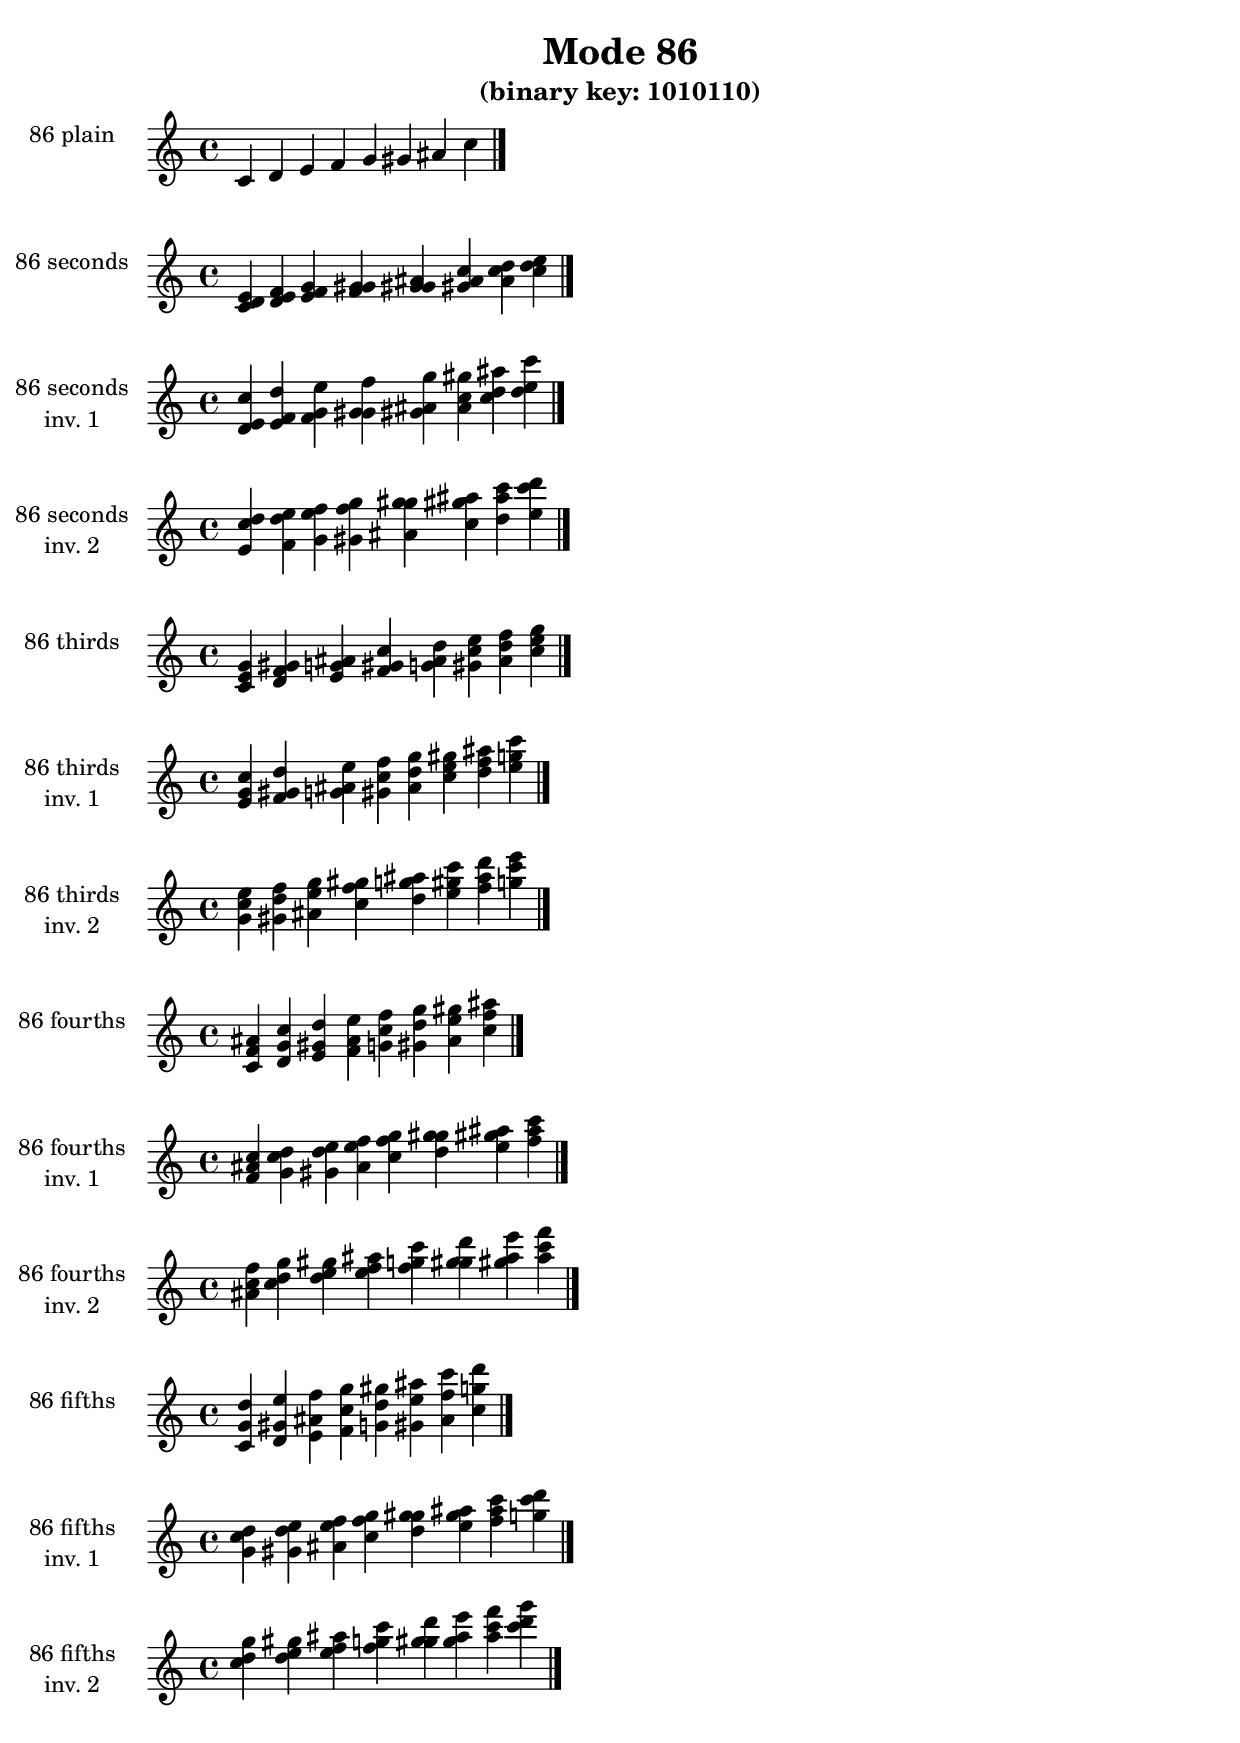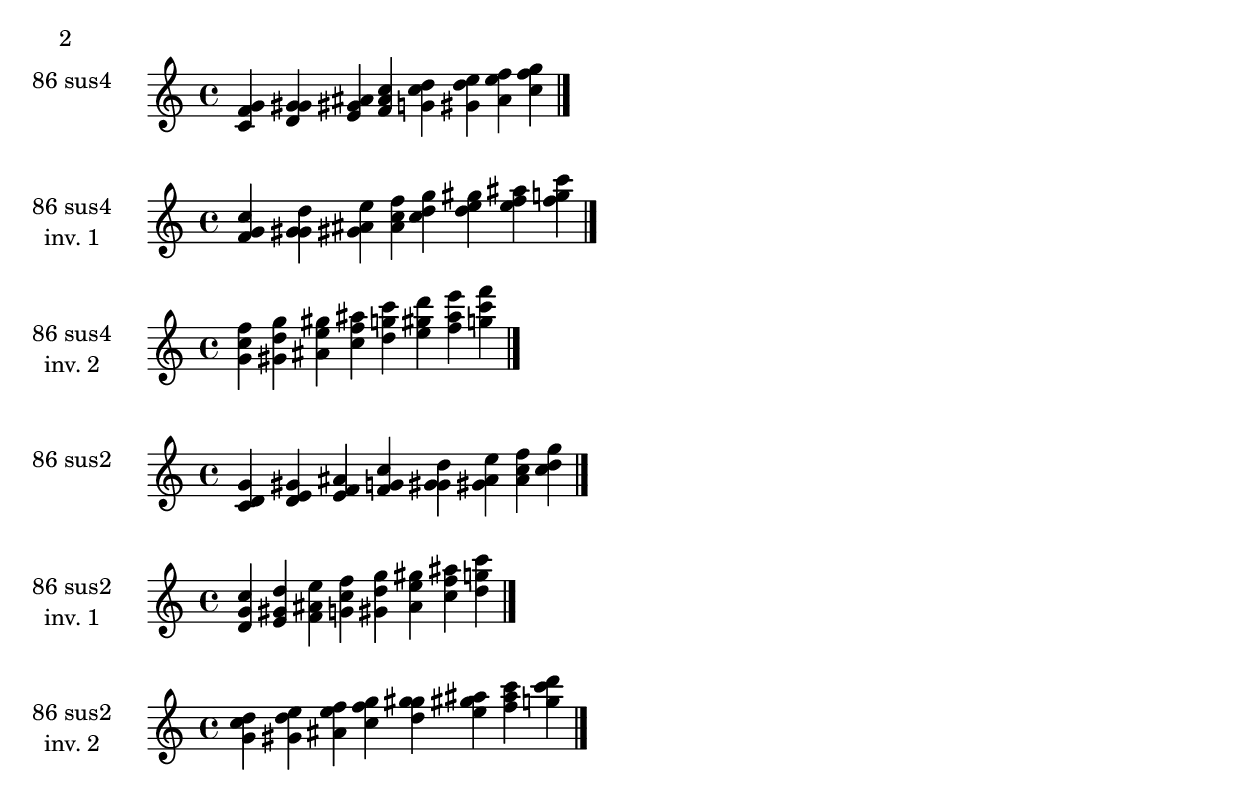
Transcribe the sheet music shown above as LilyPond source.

\version "2.19.0"

\header {
  title = "Mode 86"
  subtitle = "(binary key: 1010110)"
 %% Remove default LilyPond tagline
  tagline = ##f
}

\paper {
  #(set-paper-size "a4")
}

global = {
  \key c \major
  \time 4/4
  \tempo 4=100
}

\book {
  \score {
    \new Staff \with {
      instrumentName =  \markup { \column {
         \hcenter-in #14 \line { 86 plain }
         \hcenter-in #14 \line {  } } }
      midiInstrument = "oboe"
    } { \accidentalStyle "default"
        \cadenzaOn c' d' e' f' g' gis' ais' c''  \cadenzaOff \bar "|." }
    \layout { }
  }
  \score {
    \new Staff \with {
      instrumentName =  \markup { \column {
         \hcenter-in #14 \line { 86 seconds }
         \hcenter-in #14 \line {  } } }
      midiInstrument = "oboe"
    } { \accidentalStyle "default"
        \cadenzaOn <c' d' e'> <d' e' f'> <e' f' g'> <f' g' gis'> <g' gis' ais'> <gis' ais' c''> <ais' c'' d''> <c'' d'' e''>  \cadenzaOff \bar "|." }
    \layout { }
  }
  \score {
    \new Staff \with {
      instrumentName =  \markup { \column {
         \hcenter-in #14 \line { 86 seconds }
         \hcenter-in #14 \line { inv. 1 } } }
      midiInstrument = "oboe"
    } { \accidentalStyle "default"
        \cadenzaOn <d' e' c''> <e' f' d''> <f' g' e''> <g' gis' f''> <gis' ais' g''> <ais' c'' gis''> <c'' d'' ais''> <d'' e'' c'''>  \cadenzaOff \bar "|." }
    \layout { }
  }
  \score {
    \new Staff \with {
      instrumentName =  \markup { \column {
         \hcenter-in #14 \line { 86 seconds }
         \hcenter-in #14 \line { inv. 2 } } }
      midiInstrument = "oboe"
    } { \accidentalStyle "default"
        \cadenzaOn <e' c'' d''> <f' d'' e''> <g' e'' f''> <gis' f'' g''> <ais' g'' gis''> <c'' gis'' ais''> <d'' ais'' c'''> <e'' c''' d'''>  \cadenzaOff \bar "|." }
    \layout { }
  }
  \score {
    \new Staff \with {
      instrumentName =  \markup { \column {
         \hcenter-in #14 \line { 86 thirds }
         \hcenter-in #14 \line {  } } }
      midiInstrument = "oboe"
    } { \accidentalStyle "default"
        \cadenzaOn <c' e' g'> <d' f' gis'> <e' g' ais'> <f' gis' c''> <g' ais' d''> <gis' c'' e''> <ais' d'' f''> <c'' e'' g''>  \cadenzaOff \bar "|." }
    \layout { }
  }
  \score {
    \new Staff \with {
      instrumentName =  \markup { \column {
         \hcenter-in #14 \line { 86 thirds }
         \hcenter-in #14 \line { inv. 1 } } }
      midiInstrument = "oboe"
    } { \accidentalStyle "default"
        \cadenzaOn <e' g' c''> <f' gis' d''> <g' ais' e''> <gis' c'' f''> <ais' d'' g''> <c'' e'' gis''> <d'' f'' ais''> <e'' g'' c'''>  \cadenzaOff \bar "|." }
    \layout { }
  }
  \score {
    \new Staff \with {
      instrumentName =  \markup { \column {
         \hcenter-in #14 \line { 86 thirds }
         \hcenter-in #14 \line { inv. 2 } } }
      midiInstrument = "oboe"
    } { \accidentalStyle "default"
        \cadenzaOn <g' c'' e''> <gis' d'' f''> <ais' e'' g''> <c'' f'' gis''> <d'' g'' ais''> <e'' gis'' c'''> <f'' ais'' d'''> <g'' c''' e'''>  \cadenzaOff \bar "|." }
    \layout { }
  }
  \score {
    \new Staff \with {
      instrumentName =  \markup { \column {
         \hcenter-in #14 \line { 86 fourths }
         \hcenter-in #14 \line {  } } }
      midiInstrument = "oboe"
    } { \accidentalStyle "default"
        \cadenzaOn <c' f' ais'> <d' g' c''> <e' gis' d''> <f' ais' e''> <g' c'' f''> <gis' d'' g''> <ais' e'' gis''> <c'' f'' ais''>  \cadenzaOff \bar "|." }
    \layout { }
  }
  \score {
    \new Staff \with {
      instrumentName =  \markup { \column {
         \hcenter-in #14 \line { 86 fourths }
         \hcenter-in #14 \line { inv. 1 } } }
      midiInstrument = "oboe"
    } { \accidentalStyle "default"
        \cadenzaOn <f' ais' c''> <g' c'' d''> <gis' d'' e''> <ais' e'' f''> <c'' f'' g''> <d'' g'' gis''> <e'' gis'' ais''> <f'' ais'' c'''>  \cadenzaOff \bar "|." }
    \layout { }
  }
  \score {
    \new Staff \with {
      instrumentName =  \markup { \column {
         \hcenter-in #14 \line { 86 fourths }
         \hcenter-in #14 \line { inv. 2 } } }
      midiInstrument = "oboe"
    } { \accidentalStyle "default"
        \cadenzaOn <ais' c'' f''> <c'' d'' g''> <d'' e'' gis''> <e'' f'' ais''> <f'' g'' c'''> <g'' gis'' d'''> <gis'' ais'' e'''> <ais'' c''' f'''>  \cadenzaOff \bar "|." }
    \layout { }
  }
  \score {
    \new Staff \with {
      instrumentName =  \markup { \column {
         \hcenter-in #14 \line { 86 fifths }
         \hcenter-in #14 \line {  } } }
      midiInstrument = "oboe"
    } { \accidentalStyle "default"
        \cadenzaOn <c' g' d''> <d' gis' e''> <e' ais' f''> <f' c'' g''> <g' d'' gis''> <gis' e'' ais''> <ais' f'' c'''> <c'' g'' d'''>  \cadenzaOff \bar "|." }
    \layout { }
  }
  \score {
    \new Staff \with {
      instrumentName =  \markup { \column {
         \hcenter-in #14 \line { 86 fifths }
         \hcenter-in #14 \line { inv. 1 } } }
      midiInstrument = "oboe"
    } { \accidentalStyle "default"
        \cadenzaOn <g' d'' c''> <gis' e'' d''> <ais' f'' e''> <c'' g'' f''> <d'' gis'' g''> <e'' ais'' gis''> <f'' c''' ais''> <g'' d''' c'''>  \cadenzaOff \bar "|." }
    \layout { }
  }
  \score {
    \new Staff \with {
      instrumentName =  \markup { \column {
         \hcenter-in #14 \line { 86 fifths }
         \hcenter-in #14 \line { inv. 2 } } }
      midiInstrument = "oboe"
    } { \accidentalStyle "default"
        \cadenzaOn <d'' c'' g''> <e'' d'' gis''> <f'' e'' ais''> <g'' f'' c'''> <gis'' g'' d'''> <ais'' gis'' e'''> <c''' ais'' f'''> <d''' c''' g'''>  \cadenzaOff \bar "|." }
    \layout { }
  }
  \score {
    \new Staff \with {
      instrumentName =  \markup { \column {
         \hcenter-in #14 \line { 86 sus4 }
         \hcenter-in #14 \line {  } } }
      midiInstrument = "oboe"
    } { \accidentalStyle "default"
        \cadenzaOn <c' f' g'> <d' g' gis'> <e' gis' ais'> <f' ais' c''> <g' c'' d''> <gis' d'' e''> <ais' e'' f''> <c'' f'' g''>  \cadenzaOff \bar "|." }
    \layout { }
  }
  \score {
    \new Staff \with {
      instrumentName =  \markup { \column {
         \hcenter-in #14 \line { 86 sus4 }
         \hcenter-in #14 \line { inv. 1 } } }
      midiInstrument = "oboe"
    } { \accidentalStyle "default"
        \cadenzaOn <f' g' c''> <g' gis' d''> <gis' ais' e''> <ais' c'' f''> <c'' d'' g''> <d'' e'' gis''> <e'' f'' ais''> <f'' g'' c'''>  \cadenzaOff \bar "|." }
    \layout { }
  }
  \score {
    \new Staff \with {
      instrumentName =  \markup { \column {
         \hcenter-in #14 \line { 86 sus4 }
         \hcenter-in #14 \line { inv. 2 } } }
      midiInstrument = "oboe"
    } { \accidentalStyle "default"
        \cadenzaOn <g' c'' f''> <gis' d'' g''> <ais' e'' gis''> <c'' f'' ais''> <d'' g'' c'''> <e'' gis'' d'''> <f'' ais'' e'''> <g'' c''' f'''>  \cadenzaOff \bar "|." }
    \layout { }
  }
  \score {
    \new Staff \with {
      instrumentName =  \markup { \column {
         \hcenter-in #14 \line { 86 sus2 }
         \hcenter-in #14 \line {  } } }
      midiInstrument = "oboe"
    } { \accidentalStyle "default"
        \cadenzaOn <c' d' g'> <d' e' gis'> <e' f' ais'> <f' g' c''> <g' gis' d''> <gis' ais' e''> <ais' c'' f''> <c'' d'' g''>  \cadenzaOff \bar "|." }
    \layout { }
  }
  \score {
    \new Staff \with {
      instrumentName =  \markup { \column {
         \hcenter-in #14 \line { 86 sus2 }
         \hcenter-in #14 \line { inv. 1 } } }
      midiInstrument = "oboe"
    } { \accidentalStyle "default"
        \cadenzaOn <d' g' c''> <e' gis' d''> <f' ais' e''> <g' c'' f''> <gis' d'' g''> <ais' e'' gis''> <c'' f'' ais''> <d'' g'' c'''>  \cadenzaOff \bar "|." }
    \layout { }
  }
  \score {
    \new Staff \with {
      instrumentName =  \markup { \column {
         \hcenter-in #14 \line { 86 sus2 }
         \hcenter-in #14 \line { inv. 2 } } }
      midiInstrument = "oboe"
    } { \accidentalStyle "default"
        \cadenzaOn <g' c'' d''> <gis' d'' e''> <ais' e'' f''> <c'' f'' g''> <d'' g'' gis''> <e'' gis'' ais''> <f'' ais'' c'''> <g'' c''' d'''>  \cadenzaOff \bar "|." }
    \layout { }
  }
}

\book {
  \bookOutputSuffix "plain_"
  \score {
    \new Staff \with {
      instrumentName =  \markup { \column {
         \hcenter-in #14 \line { 86 plain }
         \hcenter-in #14 \line {  } } }
      midiInstrument = "oboe"
    } { \accidentalStyle "default"
        \cadenzaOn c' d' e' f' g' gis' ais' c''  \cadenzaOff \bar "|." }
    \midi { }
  }
}
\book {
  \bookOutputSuffix "seconds_"
  \score {
    \new Staff \with {
      instrumentName =  \markup { \column {
         \hcenter-in #14 \line { 86 seconds }
         \hcenter-in #14 \line {  } } }
      midiInstrument = "oboe"
    } { \accidentalStyle "default"
        \cadenzaOn <c' d' e'> <d' e' f'> <e' f' g'> <f' g' gis'> <g' gis' ais'> <gis' ais' c''> <ais' c'' d''> <c'' d'' e''>  \cadenzaOff \bar "|." }
    \midi { }
  }
}
\book {
  \bookOutputSuffix "seconds_inv. 1"
  \score {
    \new Staff \with {
      instrumentName =  \markup { \column {
         \hcenter-in #14 \line { 86 seconds }
         \hcenter-in #14 \line { inv. 1 } } }
      midiInstrument = "oboe"
    } { \accidentalStyle "default"
        \cadenzaOn <d' e' c''> <e' f' d''> <f' g' e''> <g' gis' f''> <gis' ais' g''> <ais' c'' gis''> <c'' d'' ais''> <d'' e'' c'''>  \cadenzaOff \bar "|." }
    \midi { }
  }
}
\book {
  \bookOutputSuffix "seconds_inv. 2"
  \score {
    \new Staff \with {
      instrumentName =  \markup { \column {
         \hcenter-in #14 \line { 86 seconds }
         \hcenter-in #14 \line { inv. 2 } } }
      midiInstrument = "oboe"
    } { \accidentalStyle "default"
        \cadenzaOn <e' c'' d''> <f' d'' e''> <g' e'' f''> <gis' f'' g''> <ais' g'' gis''> <c'' gis'' ais''> <d'' ais'' c'''> <e'' c''' d'''>  \cadenzaOff \bar "|." }
    \midi { }
  }
}
\book {
  \bookOutputSuffix "thirds_"
  \score {
    \new Staff \with {
      instrumentName =  \markup { \column {
         \hcenter-in #14 \line { 86 thirds }
         \hcenter-in #14 \line {  } } }
      midiInstrument = "oboe"
    } { \accidentalStyle "default"
        \cadenzaOn <c' e' g'> <d' f' gis'> <e' g' ais'> <f' gis' c''> <g' ais' d''> <gis' c'' e''> <ais' d'' f''> <c'' e'' g''>  \cadenzaOff \bar "|." }
    \midi { }
  }
}
\book {
  \bookOutputSuffix "thirds_inv. 1"
  \score {
    \new Staff \with {
      instrumentName =  \markup { \column {
         \hcenter-in #14 \line { 86 thirds }
         \hcenter-in #14 \line { inv. 1 } } }
      midiInstrument = "oboe"
    } { \accidentalStyle "default"
        \cadenzaOn <e' g' c''> <f' gis' d''> <g' ais' e''> <gis' c'' f''> <ais' d'' g''> <c'' e'' gis''> <d'' f'' ais''> <e'' g'' c'''>  \cadenzaOff \bar "|." }
    \midi { }
  }
}
\book {
  \bookOutputSuffix "thirds_inv. 2"
  \score {
    \new Staff \with {
      instrumentName =  \markup { \column {
         \hcenter-in #14 \line { 86 thirds }
         \hcenter-in #14 \line { inv. 2 } } }
      midiInstrument = "oboe"
    } { \accidentalStyle "default"
        \cadenzaOn <g' c'' e''> <gis' d'' f''> <ais' e'' g''> <c'' f'' gis''> <d'' g'' ais''> <e'' gis'' c'''> <f'' ais'' d'''> <g'' c''' e'''>  \cadenzaOff \bar "|." }
    \midi { }
  }
}
\book {
  \bookOutputSuffix "fourths_"
  \score {
    \new Staff \with {
      instrumentName =  \markup { \column {
         \hcenter-in #14 \line { 86 fourths }
         \hcenter-in #14 \line {  } } }
      midiInstrument = "oboe"
    } { \accidentalStyle "default"
        \cadenzaOn <c' f' ais'> <d' g' c''> <e' gis' d''> <f' ais' e''> <g' c'' f''> <gis' d'' g''> <ais' e'' gis''> <c'' f'' ais''>  \cadenzaOff \bar "|." }
    \midi { }
  }
}
\book {
  \bookOutputSuffix "fourths_inv. 1"
  \score {
    \new Staff \with {
      instrumentName =  \markup { \column {
         \hcenter-in #14 \line { 86 fourths }
         \hcenter-in #14 \line { inv. 1 } } }
      midiInstrument = "oboe"
    } { \accidentalStyle "default"
        \cadenzaOn <f' ais' c''> <g' c'' d''> <gis' d'' e''> <ais' e'' f''> <c'' f'' g''> <d'' g'' gis''> <e'' gis'' ais''> <f'' ais'' c'''>  \cadenzaOff \bar "|." }
    \midi { }
  }
}
\book {
  \bookOutputSuffix "fourths_inv. 2"
  \score {
    \new Staff \with {
      instrumentName =  \markup { \column {
         \hcenter-in #14 \line { 86 fourths }
         \hcenter-in #14 \line { inv. 2 } } }
      midiInstrument = "oboe"
    } { \accidentalStyle "default"
        \cadenzaOn <ais' c'' f''> <c'' d'' g''> <d'' e'' gis''> <e'' f'' ais''> <f'' g'' c'''> <g'' gis'' d'''> <gis'' ais'' e'''> <ais'' c''' f'''>  \cadenzaOff \bar "|." }
    \midi { }
  }
}
\book {
  \bookOutputSuffix "fifths_"
  \score {
    \new Staff \with {
      instrumentName =  \markup { \column {
         \hcenter-in #14 \line { 86 fifths }
         \hcenter-in #14 \line {  } } }
      midiInstrument = "oboe"
    } { \accidentalStyle "default"
        \cadenzaOn <c' g' d''> <d' gis' e''> <e' ais' f''> <f' c'' g''> <g' d'' gis''> <gis' e'' ais''> <ais' f'' c'''> <c'' g'' d'''>  \cadenzaOff \bar "|." }
    \midi { }
  }
}
\book {
  \bookOutputSuffix "fifths_inv. 1"
  \score {
    \new Staff \with {
      instrumentName =  \markup { \column {
         \hcenter-in #14 \line { 86 fifths }
         \hcenter-in #14 \line { inv. 1 } } }
      midiInstrument = "oboe"
    } { \accidentalStyle "default"
        \cadenzaOn <g' d'' c''> <gis' e'' d''> <ais' f'' e''> <c'' g'' f''> <d'' gis'' g''> <e'' ais'' gis''> <f'' c''' ais''> <g'' d''' c'''>  \cadenzaOff \bar "|." }
    \midi { }
  }
}
\book {
  \bookOutputSuffix "fifths_inv. 2"
  \score {
    \new Staff \with {
      instrumentName =  \markup { \column {
         \hcenter-in #14 \line { 86 fifths }
         \hcenter-in #14 \line { inv. 2 } } }
      midiInstrument = "oboe"
    } { \accidentalStyle "default"
        \cadenzaOn <d'' c'' g''> <e'' d'' gis''> <f'' e'' ais''> <g'' f'' c'''> <gis'' g'' d'''> <ais'' gis'' e'''> <c''' ais'' f'''> <d''' c''' g'''>  \cadenzaOff \bar "|." }
    \midi { }
  }
}
\book {
  \bookOutputSuffix "sus4_"
  \score {
    \new Staff \with {
      instrumentName =  \markup { \column {
         \hcenter-in #14 \line { 86 sus4 }
         \hcenter-in #14 \line {  } } }
      midiInstrument = "oboe"
    } { \accidentalStyle "default"
        \cadenzaOn <c' f' g'> <d' g' gis'> <e' gis' ais'> <f' ais' c''> <g' c'' d''> <gis' d'' e''> <ais' e'' f''> <c'' f'' g''>  \cadenzaOff \bar "|." }
    \midi { }
  }
}
\book {
  \bookOutputSuffix "sus4_inv. 1"
  \score {
    \new Staff \with {
      instrumentName =  \markup { \column {
         \hcenter-in #14 \line { 86 sus4 }
         \hcenter-in #14 \line { inv. 1 } } }
      midiInstrument = "oboe"
    } { \accidentalStyle "default"
        \cadenzaOn <f' g' c''> <g' gis' d''> <gis' ais' e''> <ais' c'' f''> <c'' d'' g''> <d'' e'' gis''> <e'' f'' ais''> <f'' g'' c'''>  \cadenzaOff \bar "|." }
    \midi { }
  }
}
\book {
  \bookOutputSuffix "sus4_inv. 2"
  \score {
    \new Staff \with {
      instrumentName =  \markup { \column {
         \hcenter-in #14 \line { 86 sus4 }
         \hcenter-in #14 \line { inv. 2 } } }
      midiInstrument = "oboe"
    } { \accidentalStyle "default"
        \cadenzaOn <g' c'' f''> <gis' d'' g''> <ais' e'' gis''> <c'' f'' ais''> <d'' g'' c'''> <e'' gis'' d'''> <f'' ais'' e'''> <g'' c''' f'''>  \cadenzaOff \bar "|." }
    \midi { }
  }
}
\book {
  \bookOutputSuffix "sus2_"
  \score {
    \new Staff \with {
      instrumentName =  \markup { \column {
         \hcenter-in #14 \line { 86 sus2 }
         \hcenter-in #14 \line {  } } }
      midiInstrument = "oboe"
    } { \accidentalStyle "default"
        \cadenzaOn <c' d' g'> <d' e' gis'> <e' f' ais'> <f' g' c''> <g' gis' d''> <gis' ais' e''> <ais' c'' f''> <c'' d'' g''>  \cadenzaOff \bar "|." }
    \midi { }
  }
}
\book {
  \bookOutputSuffix "sus2_inv. 1"
  \score {
    \new Staff \with {
      instrumentName =  \markup { \column {
         \hcenter-in #14 \line { 86 sus2 }
         \hcenter-in #14 \line { inv. 1 } } }
      midiInstrument = "oboe"
    } { \accidentalStyle "default"
        \cadenzaOn <d' g' c''> <e' gis' d''> <f' ais' e''> <g' c'' f''> <gis' d'' g''> <ais' e'' gis''> <c'' f'' ais''> <d'' g'' c'''>  \cadenzaOff \bar "|." }
    \midi { }
  }
}
\book {
  \bookOutputSuffix "sus2_inv. 2"
  \score {
    \new Staff \with {
      instrumentName =  \markup { \column {
         \hcenter-in #14 \line { 86 sus2 }
         \hcenter-in #14 \line { inv. 2 } } }
      midiInstrument = "oboe"
    } { \accidentalStyle "default"
        \cadenzaOn <g' c'' d''> <gis' d'' e''> <ais' e'' f''> <c'' f'' g''> <d'' g'' gis''> <e'' gis'' ais''> <f'' ais'' c'''> <g'' c''' d'''>  \cadenzaOff \bar "|." }
    \midi { }
  }
}
